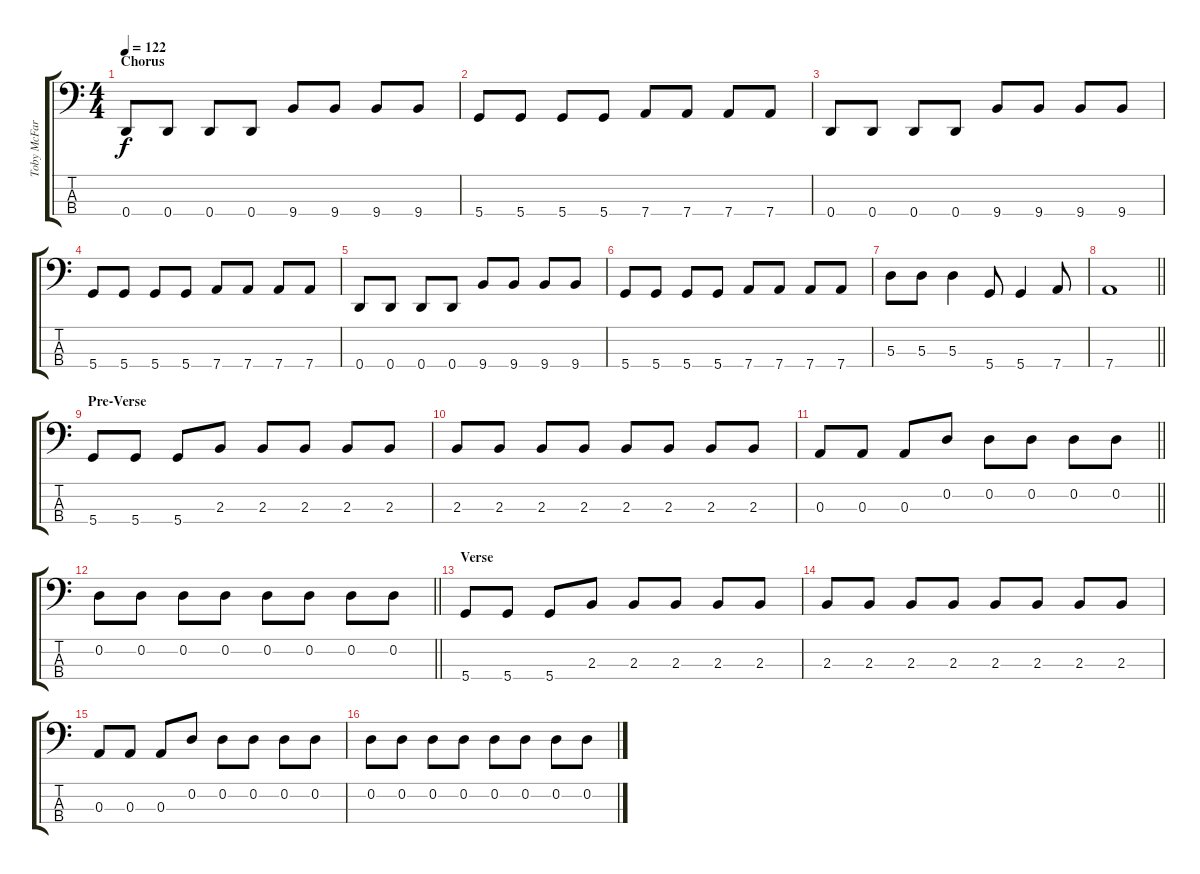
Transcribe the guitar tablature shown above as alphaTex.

\track ("Toby McFarlaine: Bass" "Toby McFar") {instrument electricbassfinger}
\staff {score tabs}
\tuning (G2 D2 A1 D1) {hide}
\ts (4 4)
\section ("" "Chorus")
\tempo 122
\clef f4
\ks c
0.4.8{dy f} 0.4.8 0.4.8 0.4.8 9.4.8 9.4.8 9.4.8 9.4.8 |
5.4.8 5.4.8 5.4.8 5.4.8 7.4.8 7.4.8 7.4.8 7.4.8 |
0.4.8 0.4.8 0.4.8 0.4.8 9.4.8 9.4.8 9.4.8 9.4.8 |
5.4.8 5.4.8 5.4.8 5.4.8 7.4.8 7.4.8 7.4.8 7.4.8 |
0.4.8 0.4.8 0.4.8 0.4.8 9.4.8 9.4.8 9.4.8 9.4.8 |
5.4.8 5.4.8 5.4.8 5.4.8 7.4.8 7.4.8 7.4.8 7.4.8 |
5.3.8 5.3.8 5.3.4 5.4.8 5.4.4 7.4.8 |
\barLineRight lightlight
7.4.1 |
\section ("" "Pre-Verse")
5.4.8 5.4.8 5.4.8 2.3.8 2.3.8 2.3.8 2.3.8 2.3.8 |
2.3.8 2.3.8 2.3.8 2.3.8 2.3.8 2.3.8 2.3.8 2.3.8 |
\barLineRight lightlight
0.3.8 0.3.8 0.3.8 0.2.8 0.2.8 0.2.8 0.2.8 0.2.8 |
\barLineRight lightlight
0.2.8 0.2.8 0.2.8 0.2.8 0.2.8 0.2.8 0.2.8 0.2.8 |
\section ("" "Verse")
5.4.8 5.4.8 5.4.8 2.3.8 2.3.8 2.3.8 2.3.8 2.3.8 |
2.3.8 2.3.8 2.3.8 2.3.8 2.3.8 2.3.8 2.3.8 2.3.8 |
0.3.8 0.3.8 0.3.8 0.2.8 0.2.8 0.2.8 0.2.8 0.2.8 |
0.2.8 0.2.8 0.2.8 0.2.8 0.2.8 0.2.8 0.2.8 0.2.8
